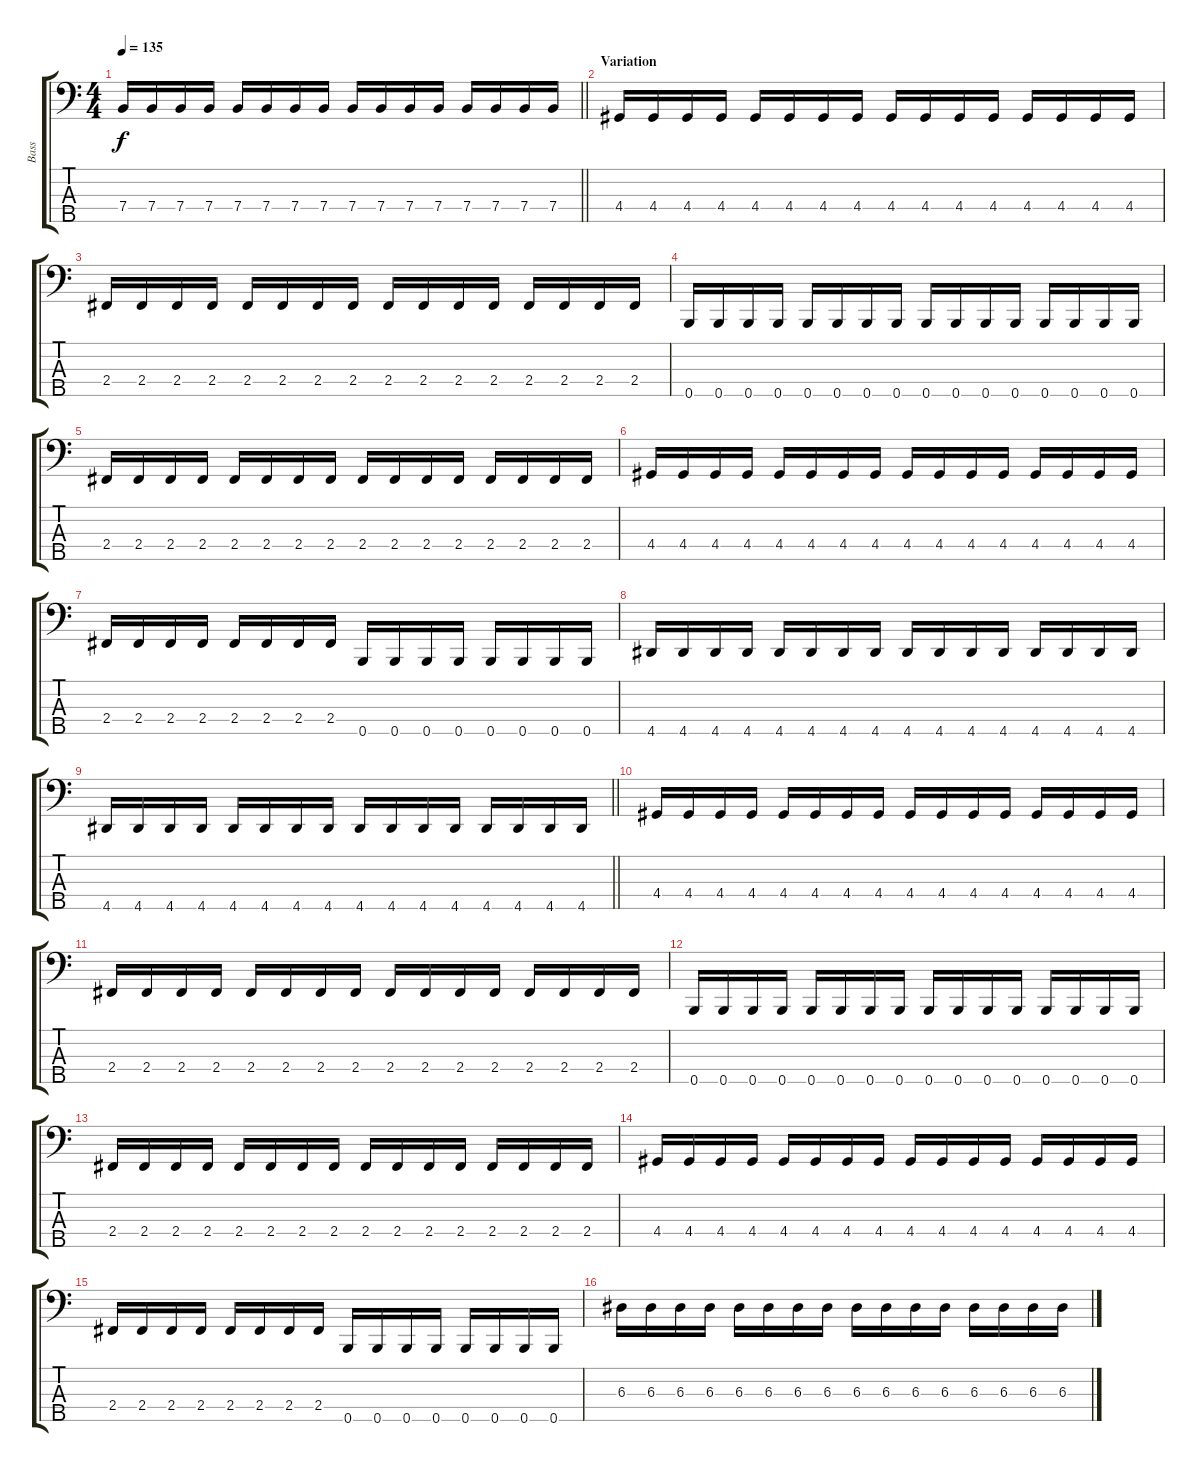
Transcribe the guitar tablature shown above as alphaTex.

\track ("Bass" "Bass") {instrument electricbassfinger}
\staff {score tabs}
\tuning (G2 D2 A1 E1 B0) {hide}
\ts (4 4)
\tempo 135
\clef f4
\barLineRight lightlight
\ks c
7.4.16{dy f} 7.4.16 7.4.16 7.4.16 7.4.16 7.4.16 7.4.16 7.4.16 7.4.16 7.4.16 7.4.16 7.4.16 7.4.16 7.4.16 7.4.16 7.4.16 |
\section ("" "Variation")
4.4.16 4.4.16 4.4.16 4.4.16 4.4.16 4.4.16 4.4.16 4.4.16 4.4.16 4.4.16 4.4.16 4.4.16 4.4.16 4.4.16 4.4.16 4.4.16 |
2.4.16 2.4.16 2.4.16 2.4.16 2.4.16 2.4.16 2.4.16 2.4.16 2.4.16 2.4.16 2.4.16 2.4.16 2.4.16 2.4.16 2.4.16 2.4.16 |
0.5.16 0.5.16 0.5.16 0.5.16 0.5.16 0.5.16 0.5.16 0.5.16 0.5.16 0.5.16 0.5.16 0.5.16 0.5.16 0.5.16 0.5.16 0.5.16 |
2.4.16 2.4.16 2.4.16 2.4.16 2.4.16 2.4.16 2.4.16 2.4.16 2.4.16 2.4.16 2.4.16 2.4.16 2.4.16 2.4.16 2.4.16 2.4.16 |
4.4.16 4.4.16 4.4.16 4.4.16 4.4.16 4.4.16 4.4.16 4.4.16 4.4.16 4.4.16 4.4.16 4.4.16 4.4.16 4.4.16 4.4.16 4.4.16 |
2.4.16 2.4.16 2.4.16 2.4.16 2.4.16 2.4.16 2.4.16 2.4.16 0.5.16 0.5.16 0.5.16 0.5.16 0.5.16 0.5.16 0.5.16 0.5.16 |
4.5.16 4.5.16 4.5.16 4.5.16 4.5.16 4.5.16 4.5.16 4.5.16 4.5.16 4.5.16 4.5.16 4.5.16 4.5.16 4.5.16 4.5.16 4.5.16 |
\barLineRight lightlight
4.5.16 4.5.16 4.5.16 4.5.16 4.5.16 4.5.16 4.5.16 4.5.16 4.5.16 4.5.16 4.5.16 4.5.16 4.5.16 4.5.16 4.5.16 4.5.16 |
\section ("" "")
4.4.16 4.4.16 4.4.16 4.4.16 4.4.16 4.4.16 4.4.16 4.4.16 4.4.16 4.4.16 4.4.16 4.4.16 4.4.16 4.4.16 4.4.16 4.4.16 |
2.4.16 2.4.16 2.4.16 2.4.16 2.4.16 2.4.16 2.4.16 2.4.16 2.4.16 2.4.16 2.4.16 2.4.16 2.4.16 2.4.16 2.4.16 2.4.16 |
0.5.16 0.5.16 0.5.16 0.5.16 0.5.16 0.5.16 0.5.16 0.5.16 0.5.16 0.5.16 0.5.16 0.5.16 0.5.16 0.5.16 0.5.16 0.5.16 |
2.4.16 2.4.16 2.4.16 2.4.16 2.4.16 2.4.16 2.4.16 2.4.16 2.4.16 2.4.16 2.4.16 2.4.16 2.4.16 2.4.16 2.4.16 2.4.16 |
4.4.16 4.4.16 4.4.16 4.4.16 4.4.16 4.4.16 4.4.16 4.4.16 4.4.16 4.4.16 4.4.16 4.4.16 4.4.16 4.4.16 4.4.16 4.4.16 |
2.4.16 2.4.16 2.4.16 2.4.16 2.4.16 2.4.16 2.4.16 2.4.16 0.5.16 0.5.16 0.5.16 0.5.16 0.5.16 0.5.16 0.5.16 0.5.16 |
6.3.16 6.3.16 6.3.16 6.3.16 6.3.16 6.3.16 6.3.16 6.3.16 6.3.16 6.3.16 6.3.16 6.3.16 6.3.16 6.3.16 6.3.16 6.3.16
